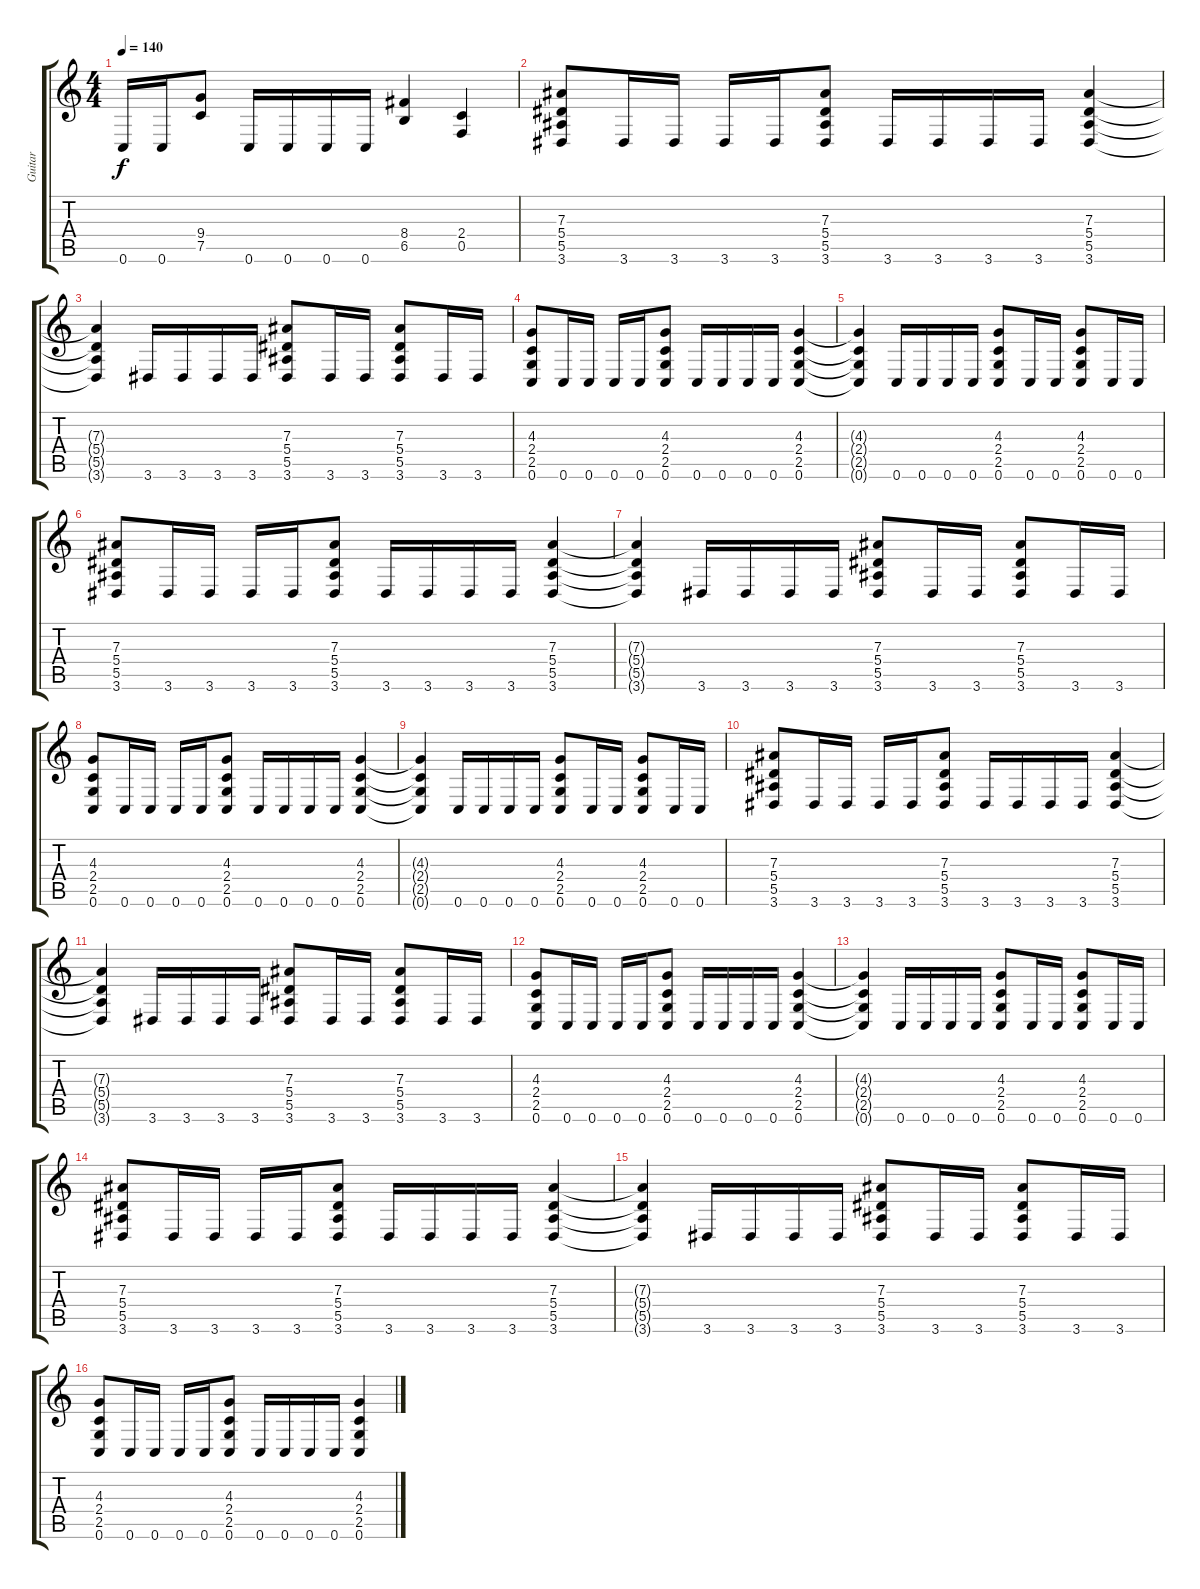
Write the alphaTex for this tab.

\track ("Guitar" "Guitar") {instrument overdrivenguitar}
\staff {score tabs}
\tuning (C4 G3 Eb3 Bb2 F2 C2) {hide}
\ts (4 4)
\tempo 140
\clef g2
\ks c
0.6.16{dy f} 0.6.16 (9.4 7.5).8 0.6.16 0.6.16 0.6.16 0.6.16 (8.4 6.5).4 (2.4 0.5).4 |
(7.3 5.4 5.5 3.6).8 3.6.16 3.6.16 3.6.16 3.6.16 (7.3 5.4 5.5 3.6).8 3.6.16 3.6.16 3.6.16 3.6.16 (7.3 5.4 5.5 3.6).4 |
(7.3{t} 5.4{t} 5.5{t} 3.6{t}).4 3.6.16 3.6.16 3.6.16 3.6.16 (7.3 5.4 5.5 3.6).8 3.6.16 3.6.16 (7.3 5.4 5.5 3.6).8 3.6.16 3.6.16 |
(4.3 2.4 2.5 0.6).8 0.6.16 0.6.16 0.6.16 0.6.16 (4.3 2.4 2.5 0.6).8 0.6.16 0.6.16 0.6.16 0.6.16 (4.3 2.4 2.5 0.6).4 |
(4.3{t} 2.4{t} 2.5{t} 0.6{t}).4 0.6.16 0.6.16 0.6.16 0.6.16 (4.3 2.4 2.5 0.6).8 0.6.16 0.6.16 (4.3 2.4 2.5 0.6).8 0.6.16 0.6.16 |
(7.3 5.4 5.5 3.6).8 3.6.16 3.6.16 3.6.16 3.6.16 (7.3 5.4 5.5 3.6).8 3.6.16 3.6.16 3.6.16 3.6.16 (7.3 5.4 5.5 3.6).4 |
(7.3{t} 5.4{t} 5.5{t} 3.6{t}).4 3.6.16 3.6.16 3.6.16 3.6.16 (7.3 5.4 5.5 3.6).8 3.6.16 3.6.16 (7.3 5.4 5.5 3.6).8 3.6.16 3.6.16 |
(4.3 2.4 2.5 0.6).8 0.6.16 0.6.16 0.6.16 0.6.16 (4.3 2.4 2.5 0.6).8 0.6.16 0.6.16 0.6.16 0.6.16 (4.3 2.4 2.5 0.6).4 |
(4.3{t} 2.4{t} 2.5{t} 0.6{t}).4 0.6.16 0.6.16 0.6.16 0.6.16 (4.3 2.4 2.5 0.6).8 0.6.16 0.6.16 (4.3 2.4 2.5 0.6).8 0.6.16 0.6.16 |
(7.3 5.4 5.5 3.6).8 3.6.16 3.6.16 3.6.16 3.6.16 (7.3 5.4 5.5 3.6).8 3.6.16 3.6.16 3.6.16 3.6.16 (7.3 5.4 5.5 3.6).4 |
(7.3{t} 5.4{t} 5.5{t} 3.6{t}).4 3.6.16 3.6.16 3.6.16 3.6.16 (7.3 5.4 5.5 3.6).8 3.6.16 3.6.16 (7.3 5.4 5.5 3.6).8 3.6.16 3.6.16 |
(4.3 2.4 2.5 0.6).8 0.6.16 0.6.16 0.6.16 0.6.16 (4.3 2.4 2.5 0.6).8 0.6.16 0.6.16 0.6.16 0.6.16 (4.3 2.4 2.5 0.6).4 |
(4.3{t} 2.4{t} 2.5{t} 0.6{t}).4 0.6.16 0.6.16 0.6.16 0.6.16 (4.3 2.4 2.5 0.6).8 0.6.16 0.6.16 (4.3 2.4 2.5 0.6).8 0.6.16 0.6.16 |
(7.3 5.4 5.5 3.6).8 3.6.16 3.6.16 3.6.16 3.6.16 (7.3 5.4 5.5 3.6).8 3.6.16 3.6.16 3.6.16 3.6.16 (7.3 5.4 5.5 3.6).4 |
(7.3{t} 5.4{t} 5.5{t} 3.6{t}).4 3.6.16 3.6.16 3.6.16 3.6.16 (7.3 5.4 5.5 3.6).8 3.6.16 3.6.16 (7.3 5.4 5.5 3.6).8 3.6.16 3.6.16 |
(4.3 2.4 2.5 0.6).8 0.6.16 0.6.16 0.6.16 0.6.16 (4.3 2.4 2.5 0.6).8 0.6.16 0.6.16 0.6.16 0.6.16 (4.3 2.4 2.5 0.6).4
